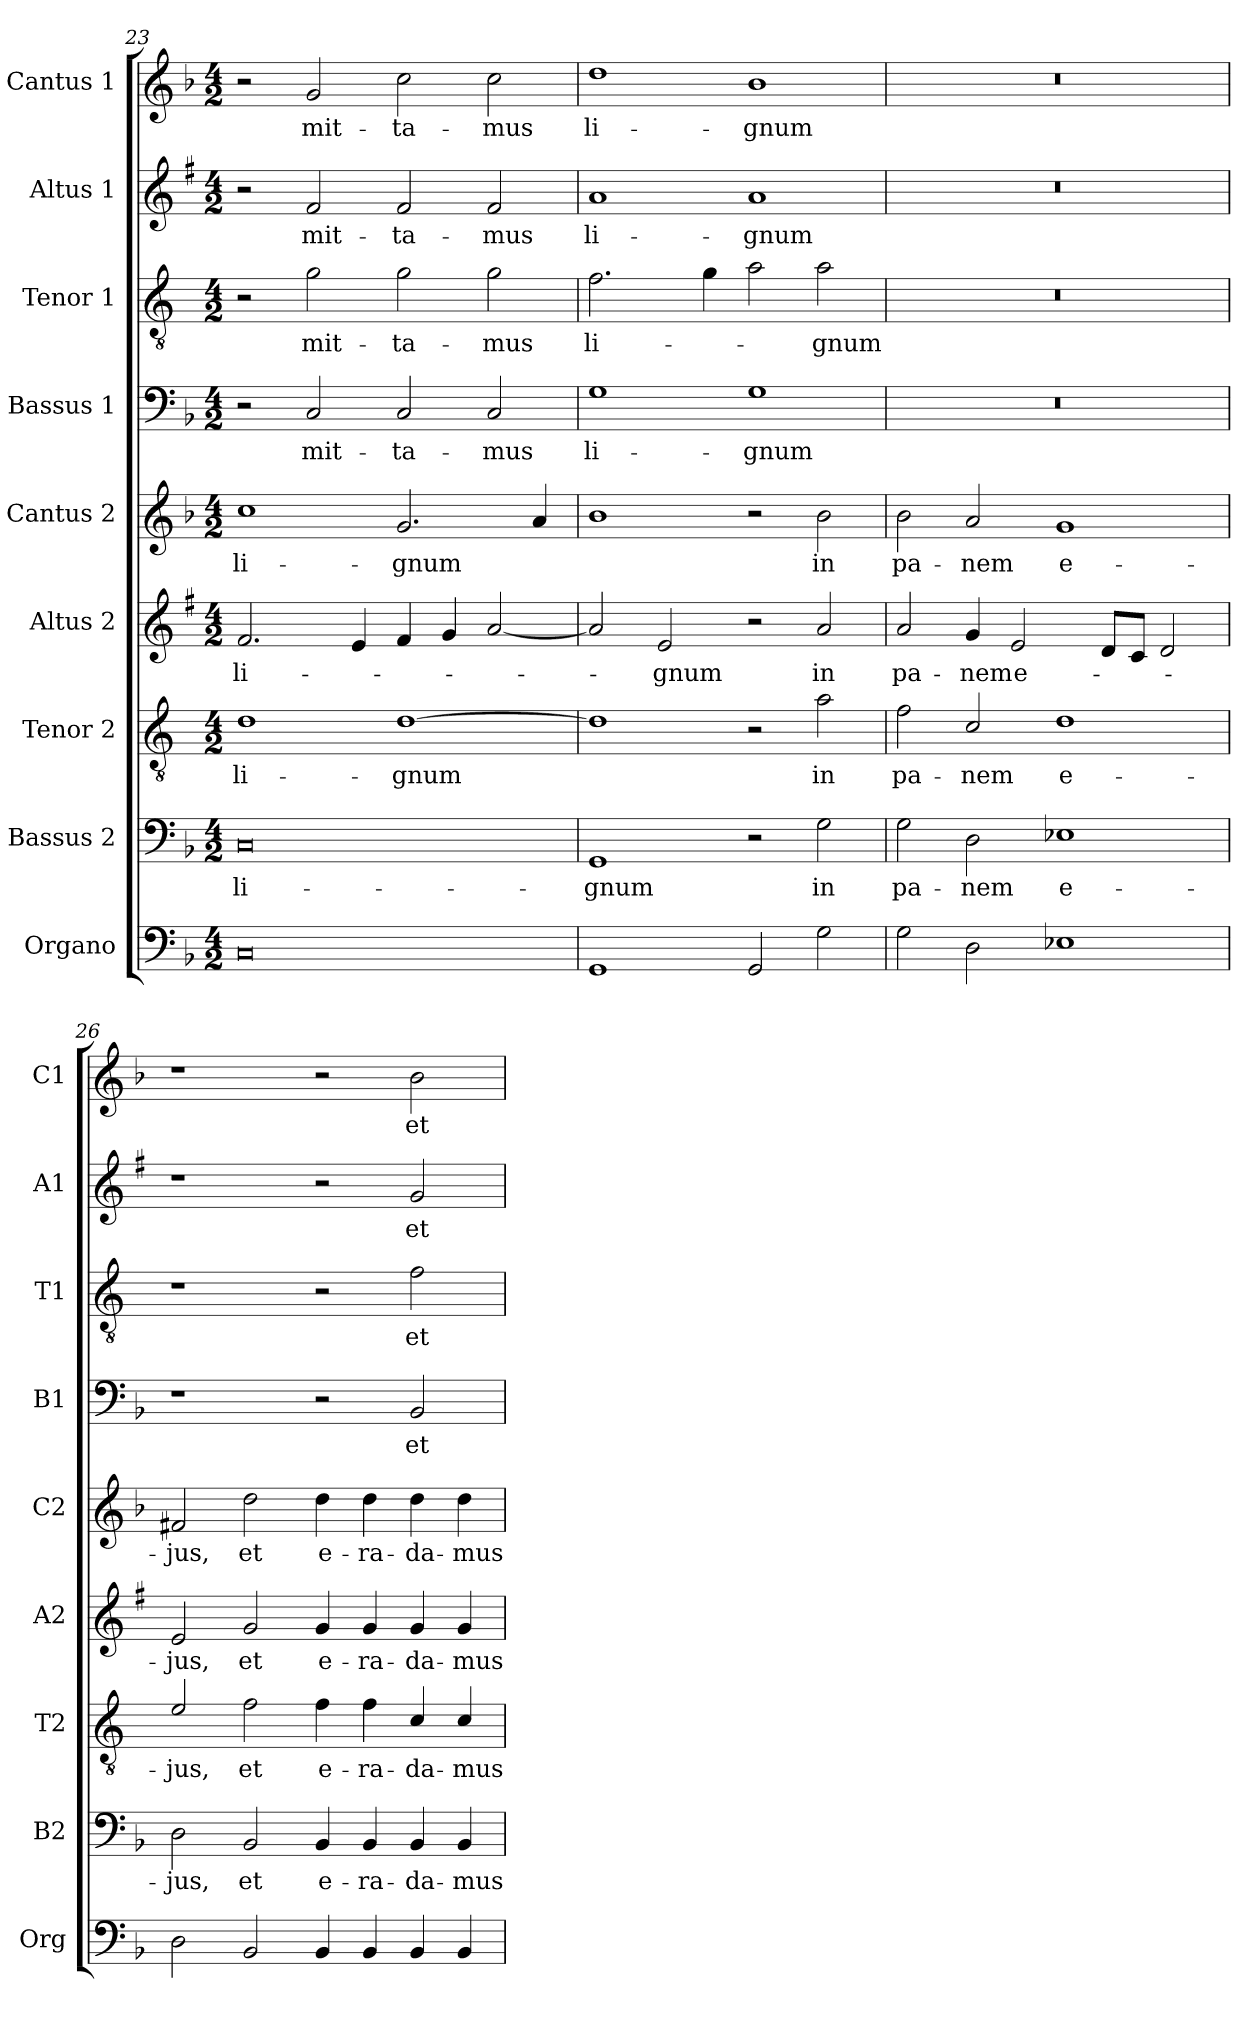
**kern	**kern	**text	**kern	**text	**kern	**text	**kern	**text	**kern	**text	**kern	**text	**kern	**text	**kern	**text
*part9	*part8	*part8	*part7	*part7	*part6	*part6	*part5	*part5	*part4	*part4	*part3	*part3	*part2	*part2	*part1	*part1
*staff9	*staff8	*staff8	*staff7	*staff7	*staff6	*staff6	*staff5	*staff5	*staff4	*staff4	*staff3	*staff3	*staff2	*staff2	*staff1	*staff1
*I"Organo	*I"Bassus 2	*	*I"Tenor 2	*	*I"Altus 2	*	*I"Cantus 2	*	*I"Bassus 1	*	*I"Tenor 1	*	*I"Altus 1	*	*I"Cantus 1	*
*I'Org	*I'B2	*	*I'T2	*	*I'A2	*	*I'C2	*	*I'B1	*	*I'T1	*	*I'A1	*	*I'C1	*
*clefF4	*clefF4	*	*clefGv2	*	*clefG2	*	*clefG2	*	*clefF4	*	*clefGv2	*	*clefG2	*	*clefG2	*
*	*	*	*ITrd4c7	*	*ITrd1c2	*	*	*	*	*	*ITrd4c7	*	*ITrd1c2	*	*	*
*k[b-]	*k[b-]	*	*k[b-]	*	*k[b-]	*	*k[b-]	*	*k[b-]	*	*k[b-]	*	*k[b-]	*	*k[b-]	*
*F:	*F:	*	*F:	*	*F:	*	*F:	*	*F:	*	*F:	*	*F:	*	*F:	*
*M4/2	*M4/2	*	*M4/2	*	*M4/2	*	*M4/2	*	*M4/2	*	*M4/2	*	*M4/2	*	*M4/2	*
=23	=23	=23	=23	=23	=23	=23	=23	=23	=23	=23	=23	=23	=23	=23	=23	=23
!	!	!LO:LY:b	!	!LO:LY:b	!	!LO:LY:b	!	!LO:LY:b	!	!	!	!	!	!	!	!
0C	0C	li-	1G	li-	2.e/	li-	1cc	li-	2r	.	2r	.	2r	.	2r	.
!	!	!	!	!	!	!	!	!	!	!LO:LY:b	!	!LO:LY:b	!	!LO:LY:b	!	!LO:LY:b
.	.	.	.	.	.	.	.	.	2C/	mit-	2c\	mit-	2e/	mit-	2g/	mit-
.	.	.	.	.	4d/	.	.	.	.	.	.	.	.	.	.	.
!	!	!	!	!LO:LY:b	!	!	!	!LO:LY:b	!	!LO:LY:b	!	!LO:LY:b	!	!LO:LY:b	!	!LO:LY:b
.	.	.	[1G	-gnum	4e/	.	2.g/	-gnum	2C/	-ta-	2c\	-ta-	2e/	-ta-	2cc\	-ta-
.	.	.	.	.	4f/	.	.	.	.	.	.	.	.	.	.	.
!	!	!	!	!	!	!	!	!	!	!LO:LY:b	!	!LO:LY:b	!	!LO:LY:b	!	!LO:LY:b
.	.	.	.	.	[2g/	.	.	.	2C/	-mus	2c\	-mus	2e/	-mus	2cc\	-mus
.	.	.	.	.	.	.	4a/	.	.	.	.	.	.	.	.	.
=24	=24	=24	=24	=24	=24	=24	=24	=24	=24	=24	=24	=24	=24	=24	=24	=24
!	!	!LO:LY:b	!	!	!	!	!	!	!	!LO:LY:b	!	!LO:LY:b	!	!LO:LY:b	!	!LO:LY:b
1GG	1GG	-gnum	1G]	.	2g/]	.	1b-	.	1G	li-	2.B-\	li-	1g	li-	1dd	li-
!	!	!	!	!	!	!LO:LY:b	!	!	!	!	!	!	!	!	!	!
.	.	.	.	.	2d/	-gnum	.	.	.	.	.	.	.	.	.	.
.	.	.	.	.	.	.	.	.	.	.	4c\	.	.	.	.	.
!	!	!	!	!	!	!	!	!	!	!LO:LY:b	!	!	!	!LO:LY:b	!	!LO:LY:b
2GG/	2r	.	2r	.	2r	.	2r	.	1G	-gnum	2d\	.	1g	-gnum	1b-	-gnum
!	!	!LO:LY:b	!	!LO:LY:b	!	!LO:LY:b	!	!LO:LY:b	!	!	!	!LO:LY:b	!	!	!	!
2G\	2G\	in	2d\	in	2g/	in	2b-\	in	.	.	2d\	-gnum	.	.	.	.
=25	=25	=25	=25	=25	=25	=25	=25	=25	=25	=25	=25	=25	=25	=25	=25	=25
!	!	!LO:LY:b	!	!LO:LY:b	!	!LO:LY:b	!	!LO:LY:b	!	!	!	!	!	!	!	!
2G\	2G\	pa-	2B-\	pa-	2g/	pa-	2b-\	pa-	0r	.	0r	.	0r	.	0r	.
!	!	!LO:LY:b	!	!LO:LY:b	!	!LO:LY:b	!	!LO:LY:b	!	!	!	!	!	!	!	!
2D\	2D\	-nem	2F/	-nem	4f/	-nem	2a/	-nem	.	.	.	.	.	.	.	.
!	!	!	!	!	!	!LO:LY:b	!	!	!	!	!	!	!	!	!	!
.	.	.	.	.	2d/	e-	.	.	.	.	.	.	.	.	.	.
!	!	!LO:LY:b	!	!LO:LY:b	!	!	!	!LO:LY:b	!	!	!	!	!	!	!	!
1E-X	1E-X	e-	1G	e-	.	.	1g	e-	.	.	.	.	.	.	.	.
.	.	.	.	.	8c/L	.	.	.	.	.	.	.	.	.	.	.
.	.	.	.	.	8B-/J	.	.	.	.	.	.	.	.	.	.	.
.	.	.	.	.	2c/	.	.	.	.	.	.	.	.	.	.	.
!!LO:LB:g=z
=26	=26	=26	=26	=26	=26	=26	=26	=26	=26	=26	=26	=26	=26	=26	=26	=26
!	!	!LO:LY:b	!	!LO:LY:b	!	!LO:LY:b	!	!LO:LY:b	!	!	!	!	!	!	!	!
2D\	2D\	-jus,	2A/	-jus,	2d/	-jus,	2f#X/	-jus,	1r	.	1r	.	1r	.	1r	.
!	!	!LO:LY:b	!	!LO:LY:b	!	!LO:LY:b	!	!LO:LY:b	!	!	!	!	!	!	!	!
2BB-/	2BB-/	et	2B-\	et	2f/	et	2dd\	et	.	.	.	.	.	.	.	.
!	!	!LO:LY:b	!	!LO:LY:b	!	!LO:LY:b	!	!LO:LY:b	!	!	!	!	!	!	!	!
4BB-/	4BB-/	e-	4B-\	e-	4f/	e-	4dd\	e-	2r	.	2r	.	2r	.	2r	.
!	!	!LO:LY:b	!	!LO:LY:b	!	!LO:LY:b	!	!LO:LY:b	!	!	!	!	!	!	!	!
4BB-/	4BB-/	-ra-	4B-\	-ra-	4f/	-ra-	4dd\	-ra-	.	.	.	.	.	.	.	.
!	!	!LO:LY:b	!	!LO:LY:b	!	!LO:LY:b	!	!LO:LY:b	!	!LO:LY:b	!	!LO:LY:b	!	!LO:LY:b	!	!LO:LY:b
4BB-/	4BB-/	-da-	4F/	-da-	4f/	-da-	4dd\	-da-	2BB-/	et	2B-\	et	2f/	et	2b-\	et
!	!	!LO:LY:b	!	!LO:LY:b	!	!LO:LY:b	!	!LO:LY:b	!	!	!	!	!	!	!	!
4BB-/	4BB-/	-mus	4F/	-mus	4f/	-mus	4dd\	-mus	.	.	.	.	.	.	.	.
=	=	=	=	=	=	=	=	=	=	=	=	=	=	=	=	=
*-	*-	*-	*-	*-	*-	*-	*-	*-	*-	*-	*-	*-	*-	*-	*-	*-
